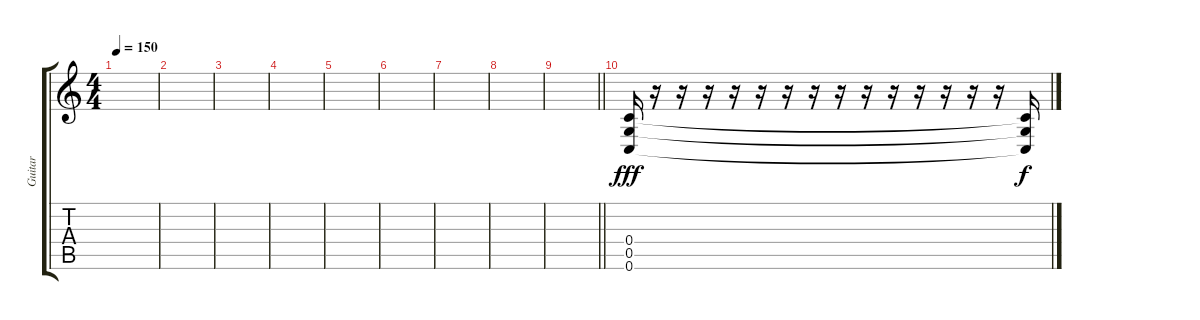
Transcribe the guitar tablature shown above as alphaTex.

\track ("Guitar" "Guitar") {instrument distortionguitar}
\staff {score tabs}
\tuning (D4 A3 F3 C3 G2 C2) {hide}
\ts (4 4)
\section ("" "")
\tempo 150
\clef g2
\ks c
|
|
|
|
|
|
|
|
\barLineRight lightlight
|
\section ("" "")
(0.4 0.5 0.6).16{dy fff volume 16 balance 8 instrument taikodrum} r.16 r.16 r.16 r.16 r.16 r.16 r.16 r.16 r.16 r.16 r.16 r.16 r.16 r.16 (0.4{t} 0.5{t} 0.6{t}).16{dy f}
